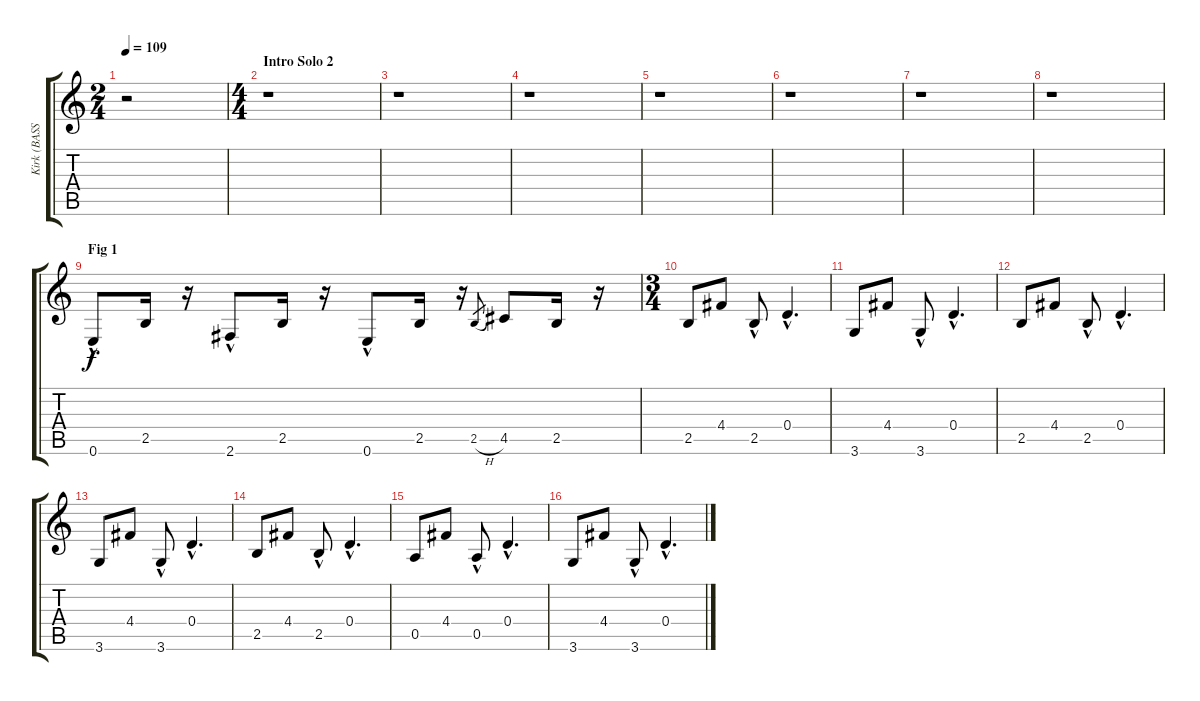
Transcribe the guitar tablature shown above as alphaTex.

\track ("Kirk (BASS)" "Kirk (BASS") {instrument acousticguitarsteel}
\staff {score tabs}
\tuning (E4 B3 G3 D3 A2 E2) {hide}
\ts (2 4)
\section ("" "")
\tempo 109
\clef g2
\ks c
r.2{dy f} |
\ts (4 4)
\section ("" "Intro Solo 2")
r.1 |
r.1 |
r.1 |
r.1 |
r.1 |
r.1 |
r.1 |
\section ("" "Fig 1")
0.6{hac}.8 2.5.16 r.16 2.6{hac}.8 2.5.16 r.16 0.6{hac}.8 2.5.16 r.16 2.5{h}.8{gr} 4.5.8 2.5.16 r.16 |
\ts (3 4)
2.5.8 4.4.8 2.5{hac}.8 0.4{hac}.4{d} |
3.6.8 4.4.8 3.6{hac}.8 0.4{hac}.4{d} |
2.5.8 4.4.8 2.5{hac}.8 0.4{hac}.4{d} |
3.6.8 4.4.8 3.6{hac}.8 0.4{hac}.4{d} |
2.5.8 4.4.8 2.5{hac}.8 0.4{hac}.4{d} |
0.5.8 4.4.8 0.5{hac}.8 0.4{hac}.4{d} |
3.6.8 4.4.8 3.6{hac}.8 0.4{hac}.4{d}
